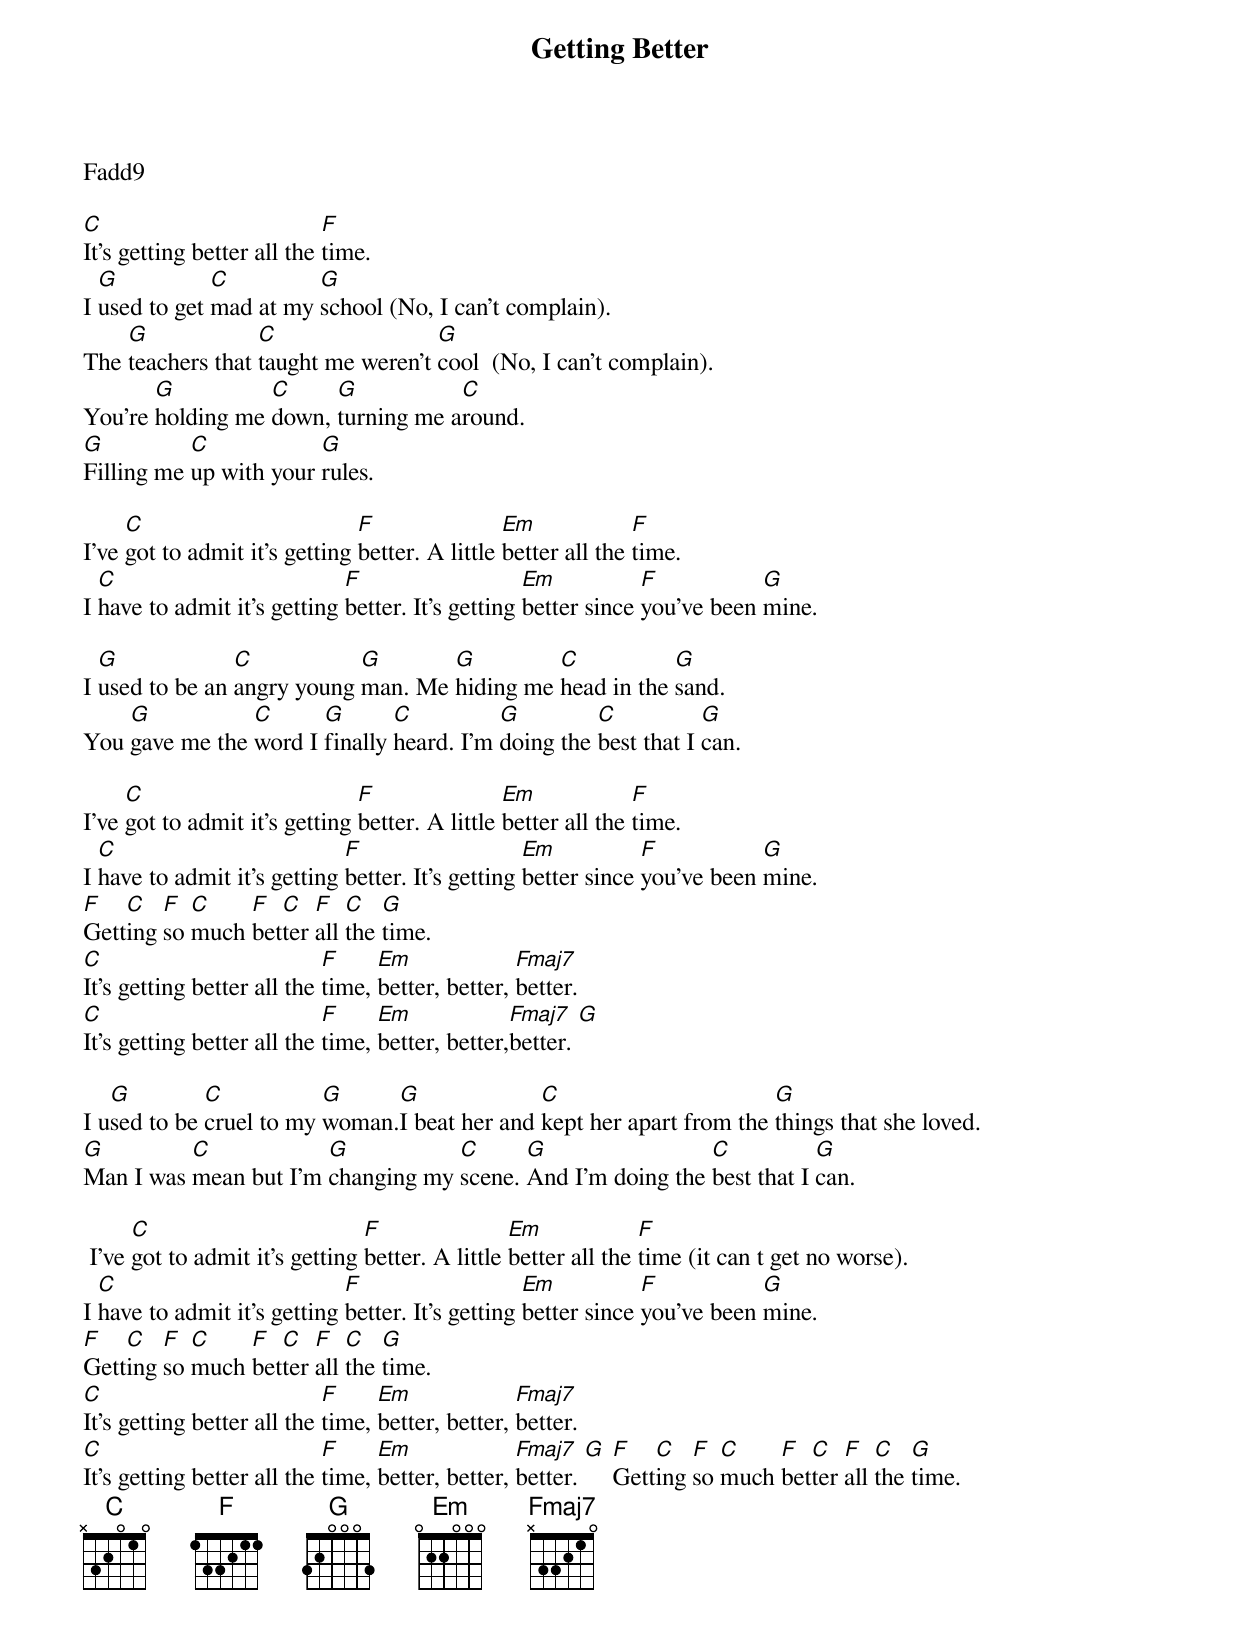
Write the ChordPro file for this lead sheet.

{title:Getting Better}
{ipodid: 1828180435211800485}
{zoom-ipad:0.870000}

Fadd9

[C]It's getting better all the [F]time.
I [G]used to get [C]mad at my [G]school (No, I can't complain).
The [G]teachers that [C]taught me weren't [G]cool  (No, I can't complain).
You're [G]holding me [C]down, [G]turning me a[C]round.
[G]Filling me [C]up with your [G]rules.

I've [C]got to admit it's getting [F]better. A little [Em]better all the [F]time.
I [C]have to admit it's getting [F]better. It's getting [Em]better since [F]you've been [G]mine.

I [G]used to be an [C]angry young [G]man. Me [G]hiding me [C]head in the [G]sand.
You [G]gave me the [C]word I [G]finally [C]heard. I'm [G]doing the [C]best that I [G]can.

I've [C]got to admit it's getting [F]better. A little [Em]better all the [F]time.
I [C]have to admit it's getting [F]better. It's getting [Em]better since [F]you've been [G]mine.
[F]Gett[C]ing [F]so [C]much [F]bet[C]ter [F]all [C]the [G]time.
[C]It's getting better all the [F]time, [Em]better, better, [Fmaj7]better.
[C]It's getting better all the [F]time, [Em]better, better,[Fmaj7]better. [G]

I u[G]sed to be [C]cruel to my [G]woman.[G]I beat her and [C]kept her apart from the [G]things that she loved.
[G]Man I was [C]mean but I'm [G]changing my [C]scene. [G]And I'm doing the [C]best that I [G]can.

 I've [C]got to admit it's getting [F]better. A little [Em]better all the [F]time (it can t get no worse).
I [C]have to admit it's getting [F]better. It's getting [Em]better since [F]you've been [G]mine.
[F]Gett[C]ing [F]so [C]much [F]bet[C]ter [F]all [C]the [G]time.
[C]It's getting better all the [F]time, [Em]better, better, [Fmaj7]better.
[C]It's getting better all the [F]time, [Em]better, better, [Fmaj7]better. [G] [F]Gett[C]ing [F]so [C]much [F]bet[C]ter [F]all [C]the [G]time.
